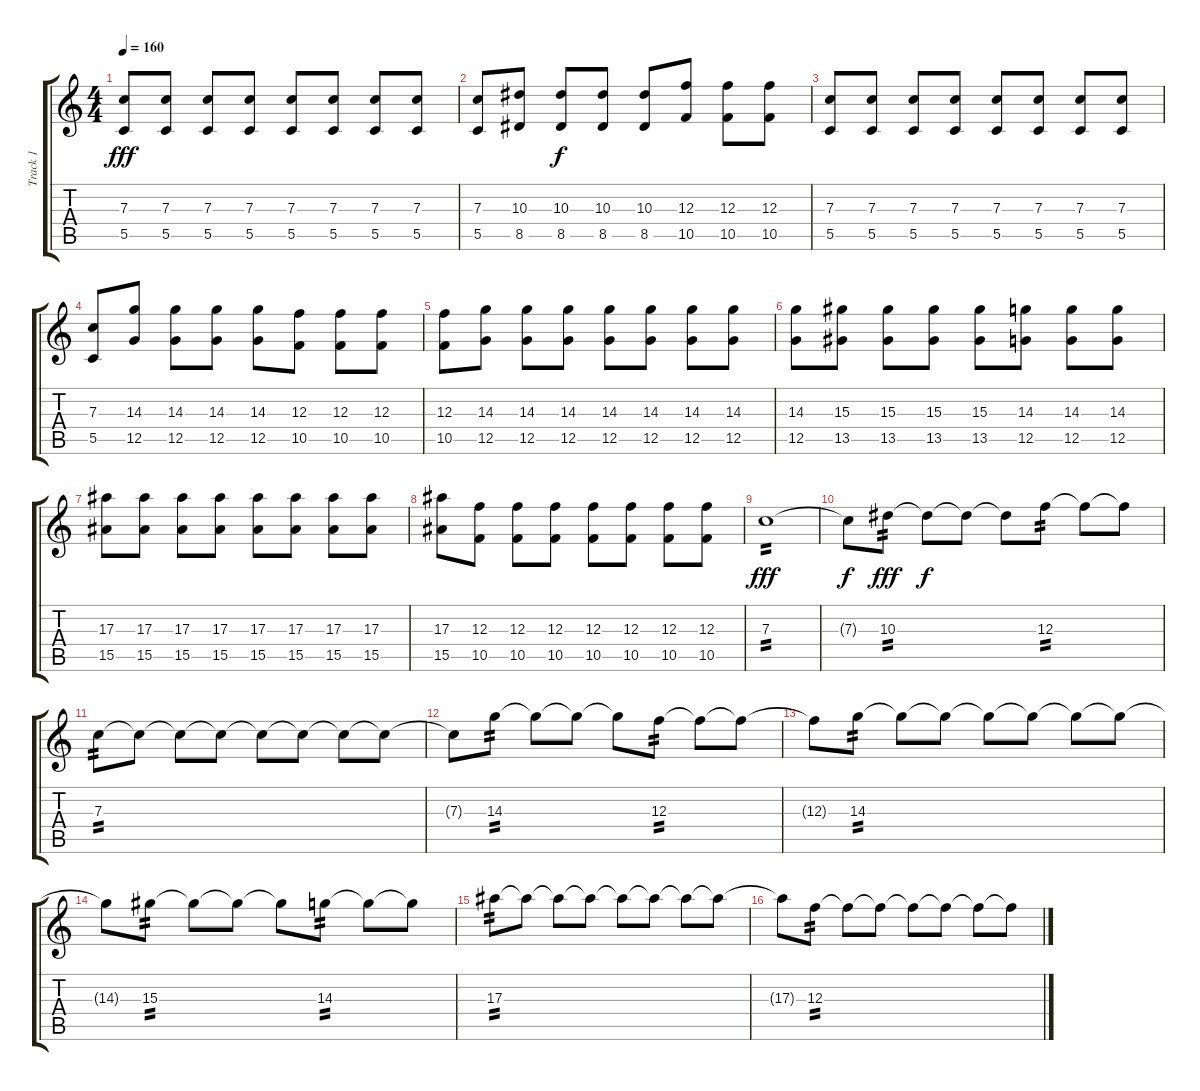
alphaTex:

\track ("Track 1" "Track 1") {instrument distortionguitar}
\staff {score tabs}
\tuning (D4 A3 F3 C3 G2 C2) {hide}
\ts (4 4)
\tempo 160
\clef g2
\ks c
(7.3 5.5).8{dy fff} (7.3 5.5).8 (7.3 5.5).8 (7.3 5.5).8 (7.3 5.5).8 (7.3 5.5).8 (7.3 5.5).8 (7.3 5.5).8 |
(7.3 5.5).8 (10.3 8.5).8 (10.3 8.5).8{dy f} (10.3 8.5).8 (10.3 8.5).8 (12.3 10.5).8 (12.3 10.5).8 (12.3 10.5).8 |
(7.3 5.5).8 (7.3 5.5).8 (7.3 5.5).8 (7.3 5.5).8 (7.3 5.5).8 (7.3 5.5).8 (7.3 5.5).8 (7.3 5.5).8 |
(7.3 5.5).8 (14.3 12.5).8 (14.3 12.5).8 (14.3 12.5).8 (14.3 12.5).8 (12.3 10.5).8 (12.3 10.5).8 (12.3 10.5).8 |
(12.3 10.5).8 (14.3 12.5).8 (14.3 12.5).8 (14.3 12.5).8 (14.3 12.5).8 (14.3 12.5).8 (14.3 12.5).8 (14.3 12.5).8 |
(14.3 12.5).8 (15.3 13.5).8 (15.3 13.5).8 (15.3 13.5).8 (15.3 13.5).8 (14.3 12.5).8 (14.3 12.5).8 (14.3 12.5).8 |
(17.3 15.5).8 (17.3 15.5).8 (17.3 15.5).8 (17.3 15.5).8 (17.3 15.5).8 (17.3 15.5).8 (17.3 15.5).8 (17.3 15.5).8 |
(17.3 15.5).8 (12.3 10.5).8 (12.3 10.5).8 (12.3 10.5).8 (12.3 10.5).8 (12.3 10.5).8 (12.3 10.5).8 (12.3 10.5).8 |
7.3.1{tp 2 dy fff} |
7.3{t}.8{dy f} 10.3.8{tp 2 dy fff} 10.3{t}.8{dy f} 10.3{t}.8 10.3{t}.8 12.3.8{tp 2} 12.3{t}.8 12.3{t}.8 |
7.3.8{tp 2} 7.3{t}.8 7.3{t}.8 7.3{t}.8 7.3{t}.8 7.3{t}.8 7.3{t}.8 7.3{t}.8 |
7.3{t}.8 14.3.8{tp 2} 14.3{t}.8 14.3{t}.8 14.3{t}.8 12.3.8{tp 2} 12.3{t}.8 12.3{t}.8 |
12.3{t}.8 14.3.8{tp 2} 14.3{t}.8 14.3{t}.8 14.3{t}.8 14.3{t}.8 14.3{t}.8 14.3{t}.8 |
14.3{t}.8 15.3.8{tp 2} 15.3{t}.8 15.3{t}.8 15.3{t}.8 14.3.8{tp 2} 14.3{t}.8 14.3{t}.8 |
17.3.8{tp 2} 17.3{t}.8 17.3{t}.8 17.3{t}.8 17.3{t}.8 17.3{t}.8 17.3{t}.8 17.3{t}.8 |
17.3{t}.8 12.3.8{tp 2} 12.3{t}.8 12.3{t}.8 12.3{t}.8 12.3{t}.8 12.3{t}.8 12.3{t}.8
